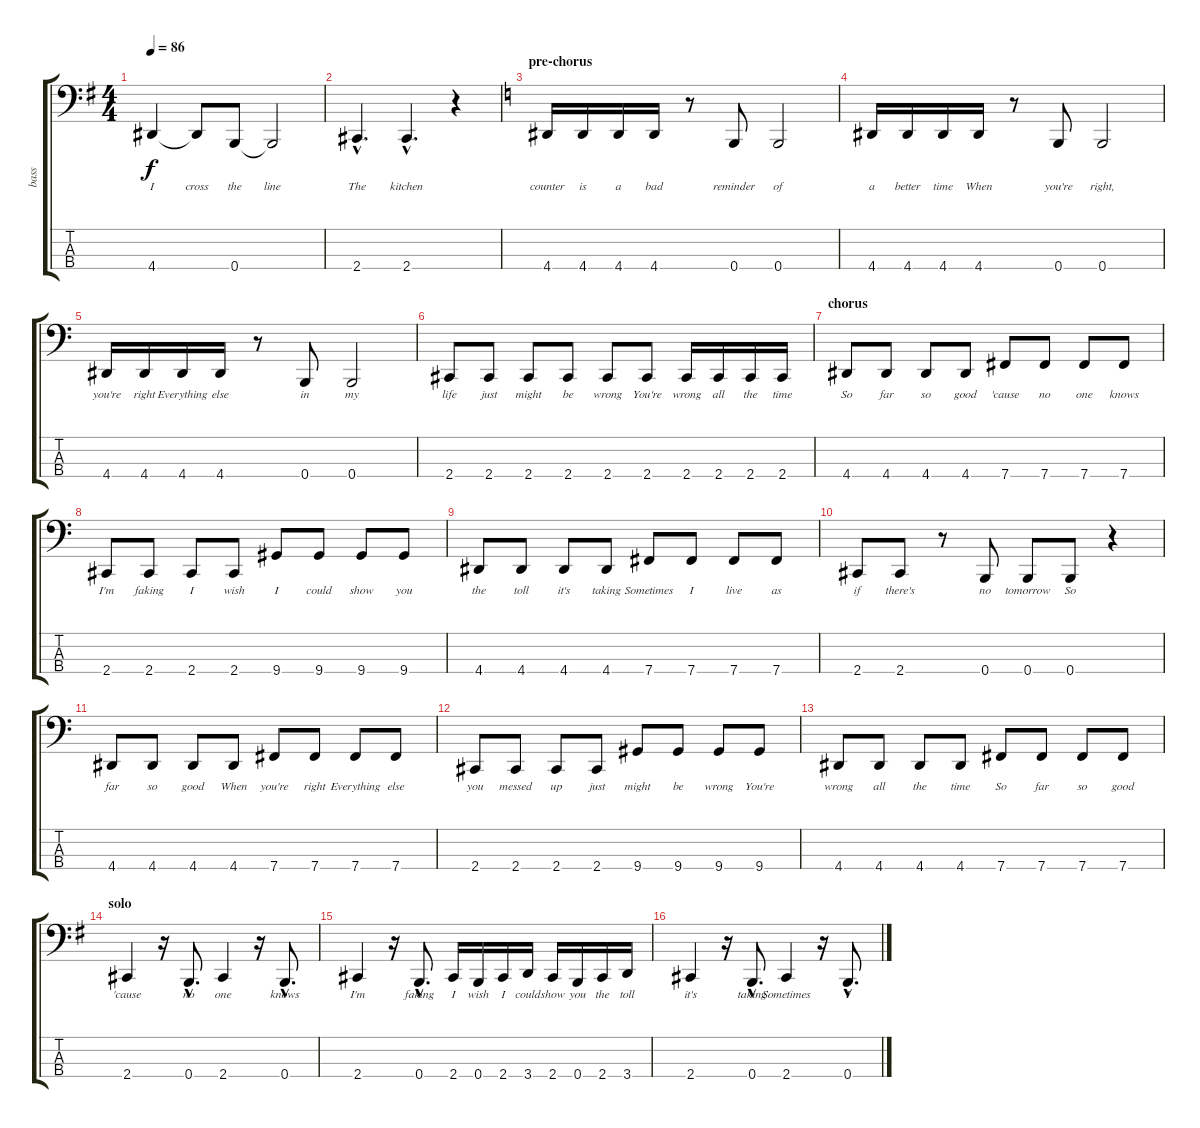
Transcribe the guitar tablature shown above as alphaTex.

\track ("bass" "bass") {instrument electricbassfinger}
\staff {score tabs}
\tuning (Gb2 Db2 Gb1 B0) {hide}
\ts (4 4)
\tempo 86
\clef f4
\ks eminor
4.4.4{lyrics (0 "I") lyrics (1 "") lyrics (2 "") lyrics (3 "") lyrics (4 "") dy f} 4.4{t}.8{lyrics (0 "cross") lyrics (1 "") lyrics (2 "") lyrics (3 "") lyrics (4 "")} 0.4.8{lyrics (0 "the") lyrics (1 "") lyrics (2 "") lyrics (3 "") lyrics (4 "")} 0.4{t}.2{lyrics (0 "line") lyrics (1 "") lyrics (2 "") lyrics (3 "") lyrics (4 "")} |
2.4{hac}.4{d lyrics (0 "The") lyrics (1 "") lyrics (2 "") lyrics (3 "") lyrics (4 "")} 2.4{hac}.4{d lyrics (0 "kitchen") lyrics (1 "") lyrics (2 "") lyrics (3 "") lyrics (4 "")} r.4 |
\section ("" "pre-chorus")
\ks c
4.4.16{lyrics (0 "counter") lyrics (1 "") lyrics (2 "") lyrics (3 "") lyrics (4 "")} 4.4.16{lyrics (0 "is") lyrics (1 "") lyrics (2 "") lyrics (3 "") lyrics (4 "")} 4.4.16{lyrics (0 "a") lyrics (1 "") lyrics (2 "") lyrics (3 "") lyrics (4 "")} 4.4.16{lyrics (0 "bad") lyrics (1 "") lyrics (2 "") lyrics (3 "") lyrics (4 "")} r.8 0.4.8{lyrics (0 "reminder") lyrics (1 "") lyrics (2 "") lyrics (3 "") lyrics (4 "")} 0.4.2{lyrics (0 "of") lyrics (1 "") lyrics (2 "") lyrics (3 "") lyrics (4 "")} |
4.4.16{lyrics (0 "a") lyrics (1 "") lyrics (2 "") lyrics (3 "") lyrics (4 "")} 4.4.16{lyrics (0 "better") lyrics (1 "") lyrics (2 "") lyrics (3 "") lyrics (4 "")} 4.4.16{lyrics (0 "time") lyrics (1 "") lyrics (2 "") lyrics (3 "") lyrics (4 "")} 4.4.16{lyrics (0 "When") lyrics (1 "") lyrics (2 "") lyrics (3 "") lyrics (4 "")} r.8 0.4.8{lyrics (0 "you're") lyrics (1 "") lyrics (2 "") lyrics (3 "") lyrics (4 "")} 0.4.2{lyrics (0 "right,") lyrics (1 "") lyrics (2 "") lyrics (3 "") lyrics (4 "")} |
4.4.16{lyrics (0 "you're") lyrics (1 "") lyrics (2 "") lyrics (3 "") lyrics (4 "")} 4.4.16{lyrics (0 "right") lyrics (1 "") lyrics (2 "") lyrics (3 "") lyrics (4 "")} 4.4.16{lyrics (0 "Everything") lyrics (1 "") lyrics (2 "") lyrics (3 "") lyrics (4 "")} 4.4.16{lyrics (0 "else") lyrics (1 "") lyrics (2 "") lyrics (3 "") lyrics (4 "")} r.8 0.4.8{lyrics (0 "in") lyrics (1 "") lyrics (2 "") lyrics (3 "") lyrics (4 "")} 0.4.2{lyrics (0 "my") lyrics (1 "") lyrics (2 "") lyrics (3 "") lyrics (4 "")} |
2.4.8{lyrics (0 "life") lyrics (1 "") lyrics (2 "") lyrics (3 "") lyrics (4 "")} 2.4.8{lyrics (0 "just") lyrics (1 "") lyrics (2 "") lyrics (3 "") lyrics (4 "")} 2.4.8{lyrics (0 "might") lyrics (1 "") lyrics (2 "") lyrics (3 "") lyrics (4 "")} 2.4.8{lyrics (0 "be") lyrics (1 "") lyrics (2 "") lyrics (3 "") lyrics (4 "")} 2.4.8{lyrics (0 "wrong") lyrics (1 "") lyrics (2 "") lyrics (3 "") lyrics (4 "")} 2.4.8{lyrics (0 "You're") lyrics (1 "") lyrics (2 "") lyrics (3 "") lyrics (4 "")} 2.4.16{lyrics (0 "wrong") lyrics (1 "") lyrics (2 "") lyrics (3 "") lyrics (4 "")} 2.4.16{lyrics (0 "all") lyrics (1 "") lyrics (2 "") lyrics (3 "") lyrics (4 "")} 2.4.16{lyrics (0 "the") lyrics (1 "") lyrics (2 "") lyrics (3 "") lyrics (4 "")} 2.4.16{lyrics (0 "time") lyrics (1 "") lyrics (2 "") lyrics (3 "") lyrics (4 "")} |
\section ("" "chorus")
4.4.8{lyrics (0 "So") lyrics (1 "") lyrics (2 "") lyrics (3 "") lyrics (4 "")} 4.4.8{lyrics (0 "far") lyrics (1 "") lyrics (2 "") lyrics (3 "") lyrics (4 "")} 4.4.8{lyrics (0 "so") lyrics (1 "") lyrics (2 "") lyrics (3 "") lyrics (4 "")} 4.4.8{lyrics (0 "good") lyrics (1 "") lyrics (2 "") lyrics (3 "") lyrics (4 "")} 7.4.8{lyrics (0 "'cause") lyrics (1 "") lyrics (2 "") lyrics (3 "") lyrics (4 "")} 7.4.8{lyrics (0 "no") lyrics (1 "") lyrics (2 "") lyrics (3 "") lyrics (4 "")} 7.4.8{lyrics (0 "one") lyrics (1 "") lyrics (2 "") lyrics (3 "") lyrics (4 "")} 7.4.8{lyrics (0 "knows") lyrics (1 "") lyrics (2 "") lyrics (3 "") lyrics (4 "")} |
2.4.8{lyrics (0 "I'm") lyrics (1 "") lyrics (2 "") lyrics (3 "") lyrics (4 "")} 2.4.8{lyrics (0 "faking") lyrics (1 "") lyrics (2 "") lyrics (3 "") lyrics (4 "")} 2.4.8{lyrics (0 "I") lyrics (1 "") lyrics (2 "") lyrics (3 "") lyrics (4 "")} 2.4.8{lyrics (0 "wish") lyrics (1 "") lyrics (2 "") lyrics (3 "") lyrics (4 "")} 9.4.8{lyrics (0 "I") lyrics (1 "") lyrics (2 "") lyrics (3 "") lyrics (4 "")} 9.4.8{lyrics (0 "could") lyrics (1 "") lyrics (2 "") lyrics (3 "") lyrics (4 "")} 9.4.8{lyrics (0 "show") lyrics (1 "") lyrics (2 "") lyrics (3 "") lyrics (4 "")} 9.4.8{lyrics (0 "you") lyrics (1 "") lyrics (2 "") lyrics (3 "") lyrics (4 "")} |
4.4.8{lyrics (0 "the") lyrics (1 "") lyrics (2 "") lyrics (3 "") lyrics (4 "")} 4.4.8{lyrics (0 "toll") lyrics (1 "") lyrics (2 "") lyrics (3 "") lyrics (4 "")} 4.4.8{lyrics (0 "it's") lyrics (1 "") lyrics (2 "") lyrics (3 "") lyrics (4 "")} 4.4.8{lyrics (0 "taking") lyrics (1 "") lyrics (2 "") lyrics (3 "") lyrics (4 "")} 7.4.8{lyrics (0 "Sometimes") lyrics (1 "") lyrics (2 "") lyrics (3 "") lyrics (4 "")} 7.4.8{lyrics (0 "I") lyrics (1 "") lyrics (2 "") lyrics (3 "") lyrics (4 "")} 7.4.8{lyrics (0 "live") lyrics (1 "") lyrics (2 "") lyrics (3 "") lyrics (4 "")} 7.4.8{lyrics (0 "as") lyrics (1 "") lyrics (2 "") lyrics (3 "") lyrics (4 "")} |
2.4.8{lyrics (0 "if") lyrics (1 "") lyrics (2 "") lyrics (3 "") lyrics (4 "")} 2.4.8{lyrics (0 "there's") lyrics (1 "") lyrics (2 "") lyrics (3 "") lyrics (4 "")} r.8 0.4.8{lyrics (0 "no") lyrics (1 "") lyrics (2 "") lyrics (3 "") lyrics (4 "")} 0.4.8{lyrics (0 "tomorrow") lyrics (1 "") lyrics (2 "") lyrics (3 "") lyrics (4 "")} 0.4.8{lyrics (0 "So") lyrics (1 "") lyrics (2 "") lyrics (3 "") lyrics (4 "")} r.4 |
4.4.8{lyrics (0 "far") lyrics (1 "") lyrics (2 "") lyrics (3 "") lyrics (4 "")} 4.4.8{lyrics (0 "so") lyrics (1 "") lyrics (2 "") lyrics (3 "") lyrics (4 "")} 4.4.8{lyrics (0 "good") lyrics (1 "") lyrics (2 "") lyrics (3 "") lyrics (4 "")} 4.4.8{lyrics (0 "When") lyrics (1 "") lyrics (2 "") lyrics (3 "") lyrics (4 "")} 7.4.8{lyrics (0 "you're") lyrics (1 "") lyrics (2 "") lyrics (3 "") lyrics (4 "")} 7.4.8{lyrics (0 "right") lyrics (1 "") lyrics (2 "") lyrics (3 "") lyrics (4 "")} 7.4.8{lyrics (0 "Everything") lyrics (1 "") lyrics (2 "") lyrics (3 "") lyrics (4 "")} 7.4.8{lyrics (0 "else") lyrics (1 "") lyrics (2 "") lyrics (3 "") lyrics (4 "")} |
2.4.8{lyrics (0 "you") lyrics (1 "") lyrics (2 "") lyrics (3 "") lyrics (4 "")} 2.4.8{lyrics (0 "messed") lyrics (1 "") lyrics (2 "") lyrics (3 "") lyrics (4 "")} 2.4.8{lyrics (0 "up") lyrics (1 "") lyrics (2 "") lyrics (3 "") lyrics (4 "")} 2.4.8{lyrics (0 "just") lyrics (1 "") lyrics (2 "") lyrics (3 "") lyrics (4 "")} 9.4.8{lyrics (0 "might") lyrics (1 "") lyrics (2 "") lyrics (3 "") lyrics (4 "")} 9.4.8{lyrics (0 "be") lyrics (1 "") lyrics (2 "") lyrics (3 "") lyrics (4 "")} 9.4.8{lyrics (0 "wrong") lyrics (1 "") lyrics (2 "") lyrics (3 "") lyrics (4 "")} 9.4.8{lyrics (0 "You're") lyrics (1 "") lyrics (2 "") lyrics (3 "") lyrics (4 "")} |
4.4.8{lyrics (0 "wrong") lyrics (1 "") lyrics (2 "") lyrics (3 "") lyrics (4 "")} 4.4.8{lyrics (0 "all") lyrics (1 "") lyrics (2 "") lyrics (3 "") lyrics (4 "")} 4.4.8{lyrics (0 "the") lyrics (1 "") lyrics (2 "") lyrics (3 "") lyrics (4 "")} 4.4.8{lyrics (0 "time") lyrics (1 "") lyrics (2 "") lyrics (3 "") lyrics (4 "")} 7.4.8{lyrics (0 "So") lyrics (1 "") lyrics (2 "") lyrics (3 "") lyrics (4 "")} 7.4.8{lyrics (0 "far") lyrics (1 "") lyrics (2 "") lyrics (3 "") lyrics (4 "")} 7.4.8{lyrics (0 "so") lyrics (1 "") lyrics (2 "") lyrics (3 "") lyrics (4 "")} 7.4.8{lyrics (0 "good") lyrics (1 "") lyrics (2 "") lyrics (3 "") lyrics (4 "")} |
\section ("" "solo")
\ks eminor
2.4.4{lyrics (0 "'cause") lyrics (1 "") lyrics (2 "") lyrics (3 "") lyrics (4 "")} r.16 0.4{hac}.8{d lyrics (0 "no") lyrics (1 "") lyrics (2 "") lyrics (3 "") lyrics (4 "")} 2.4.4{lyrics (0 "one") lyrics (1 "") lyrics (2 "") lyrics (3 "") lyrics (4 "")} r.16 0.4{hac}.8{d lyrics (0 "knows") lyrics (1 "") lyrics (2 "") lyrics (3 "") lyrics (4 "")} |
2.4.4{lyrics (0 "I'm") lyrics (1 "") lyrics (2 "") lyrics (3 "") lyrics (4 "")} r.16 0.4{hac}.8{d lyrics (0 "faking") lyrics (1 "") lyrics (2 "") lyrics (3 "") lyrics (4 "")} 2.4.16{lyrics (0 "I") lyrics (1 "") lyrics (2 "") lyrics (3 "") lyrics (4 "")} 0.4.16{lyrics (0 "wish") lyrics (1 "") lyrics (2 "") lyrics (3 "") lyrics (4 "")} 2.4.16{lyrics (0 "I") lyrics (1 "") lyrics (2 "") lyrics (3 "") lyrics (4 "")} 3.4.16{lyrics (0 "could") lyrics (1 "") lyrics (2 "") lyrics (3 "") lyrics (4 "")} 2.4.16{lyrics (0 "show") lyrics (1 "") lyrics (2 "") lyrics (3 "") lyrics (4 "")} 0.4.16{lyrics (0 "you") lyrics (1 "") lyrics (2 "") lyrics (3 "") lyrics (4 "")} 2.4.16{lyrics (0 "the") lyrics (1 "") lyrics (2 "") lyrics (3 "") lyrics (4 "")} 3.4.16{lyrics (0 "toll") lyrics (1 "") lyrics (2 "") lyrics (3 "") lyrics (4 "")} |
2.4.4{lyrics (0 "it's") lyrics (1 "") lyrics (2 "") lyrics (3 "") lyrics (4 "")} r.16 0.4{hac}.8{d lyrics (0 "taking") lyrics (1 "") lyrics (2 "") lyrics (3 "") lyrics (4 "")} 2.4.4{lyrics (0 "Sometimes") lyrics (1 "") lyrics (2 "") lyrics (3 "") lyrics (4 "")} r.16 0.4{hac}.8{d lyrics (0 "I") lyrics (1 "") lyrics (2 "") lyrics (3 "") lyrics (4 "")}
